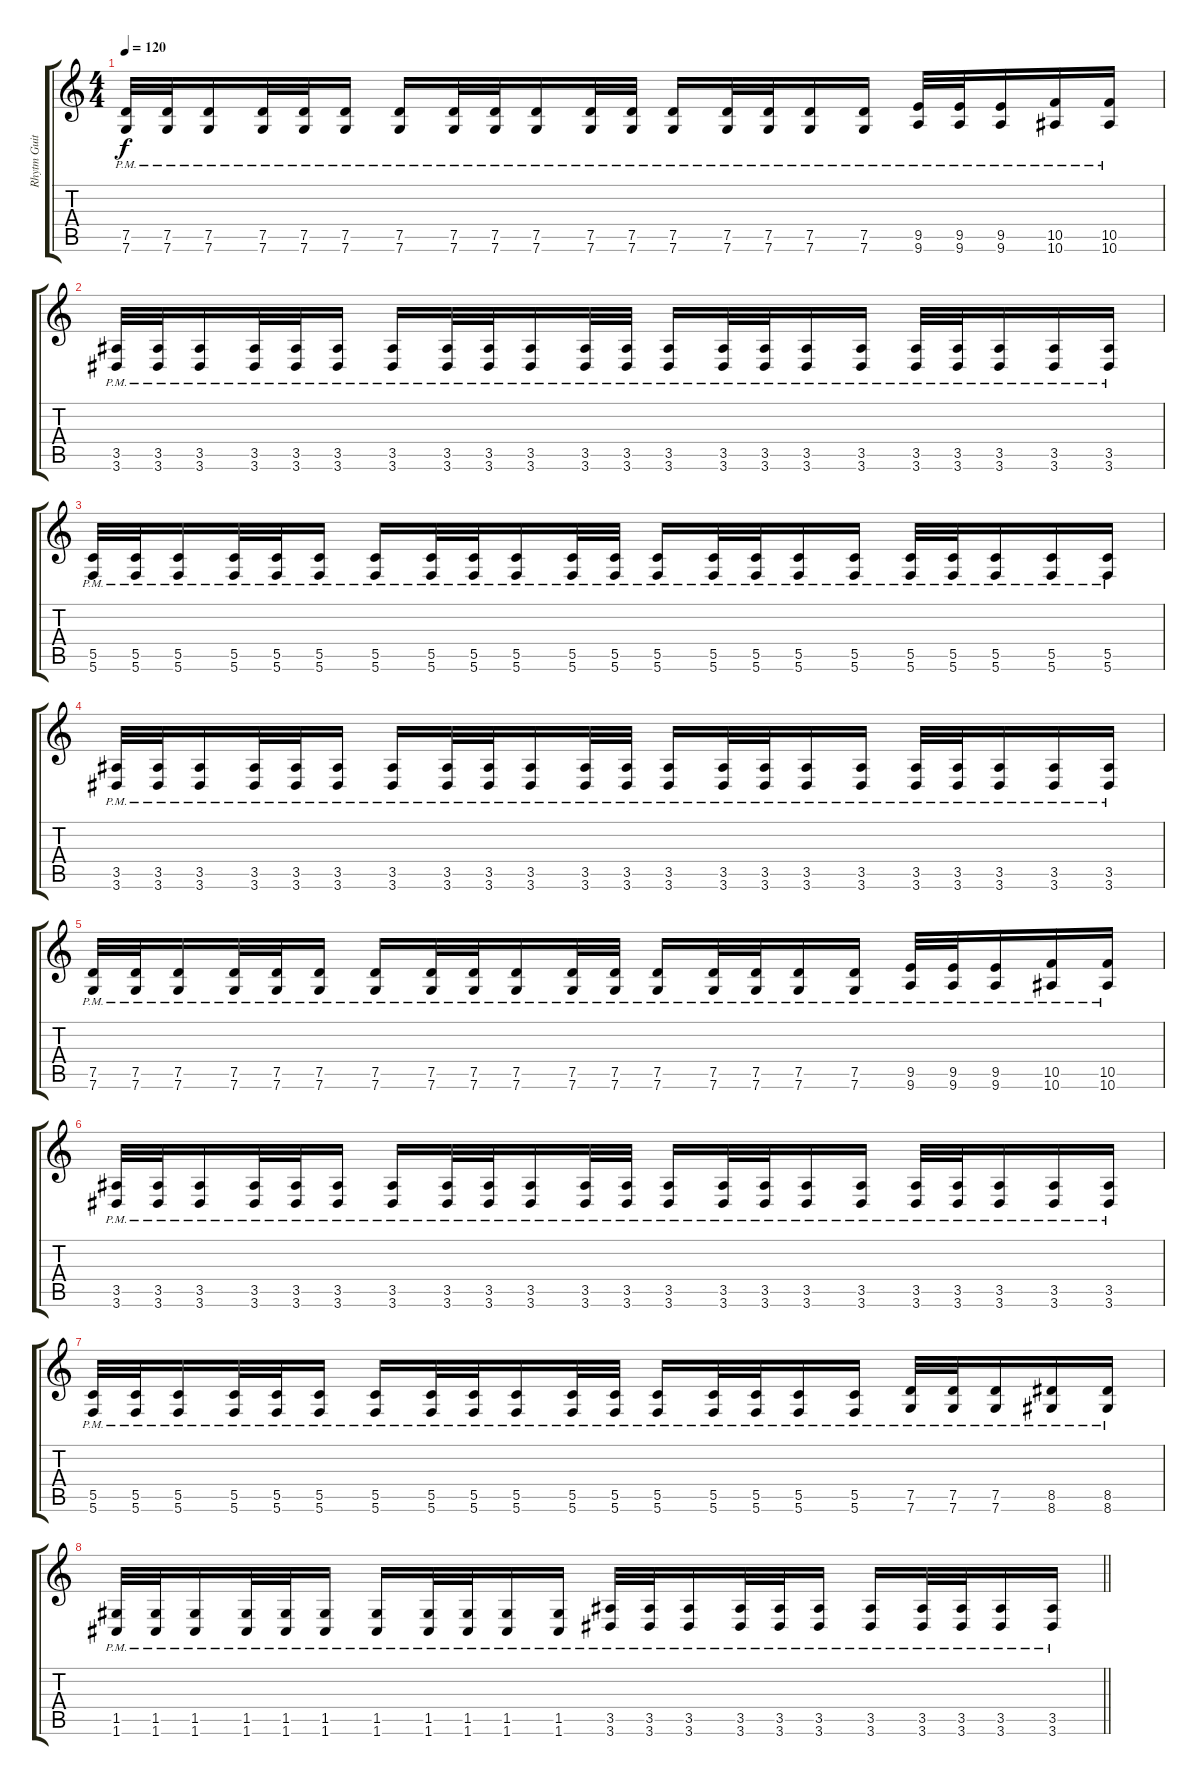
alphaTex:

\track ("Rhytm Guitar 2" "Rhytm Guit") {instrument overdrivenguitar}
\staff {score tabs}
\tuning (D4 A3 F3 C3 G2 C2) {hide}
\ts (4 4)
\tempo 120
\clef g2
\ks c
(7.5{pm} 7.6{pm}).32{dy f} (7.5{pm} 7.6{pm}).32 (7.5{pm} 7.6{pm}).16 (7.5{pm} 7.6{pm}).32 (7.5{pm} 7.6{pm}).32 (7.5{pm} 7.6{pm}).16 (7.5{pm} 7.6{pm}).16 (7.5{pm} 7.6{pm}).32 (7.5{pm} 7.6{pm}).32 (7.5{pm} 7.6{pm}).16 (7.5{pm} 7.6{pm}).32 (7.5{pm} 7.6{pm}).32 (7.5{pm} 7.6{pm}).16 (7.5{pm} 7.6{pm}).32 (7.5{pm} 7.6{pm}).32 (7.5{pm} 7.6{pm}).16 (7.5{pm} 7.6{pm}).16 (9.5{pm} 9.6{pm}).32 (9.5{pm} 9.6{pm}).32 (9.5{pm} 9.6{pm}).16 (10.5{pm} 10.6{pm}).16 (10.5{pm} 10.6{pm}).16 |
(3.5{pm} 3.6{pm}).32 (3.5{pm} 3.6{pm}).32 (3.5{pm} 3.6{pm}).16 (3.5{pm} 3.6{pm}).32 (3.5{pm} 3.6{pm}).32 (3.5{pm} 3.6{pm}).16 (3.5{pm} 3.6{pm}).16 (3.5{pm} 3.6{pm}).32 (3.5{pm} 3.6{pm}).32 (3.5{pm} 3.6{pm}).16 (3.5{pm} 3.6{pm}).32 (3.5{pm} 3.6{pm}).32 (3.5{pm} 3.6{pm}).16 (3.5{pm} 3.6{pm}).32 (3.5{pm} 3.6{pm}).32 (3.5{pm} 3.6{pm}).16 (3.5{pm} 3.6{pm}).16 (3.5{pm} 3.6{pm}).32 (3.5{pm} 3.6{pm}).32 (3.5{pm} 3.6{pm}).16 (3.5{pm} 3.6{pm}).16 (3.5{pm} 3.6{pm}).16 |
(5.5{pm} 5.6{pm}).32 (5.5{pm} 5.6{pm}).32 (5.5{pm} 5.6{pm}).16 (5.5{pm} 5.6{pm}).32 (5.5{pm} 5.6{pm}).32 (5.5{pm} 5.6{pm}).16 (5.5{pm} 5.6{pm}).16 (5.5{pm} 5.6{pm}).32 (5.5{pm} 5.6{pm}).32 (5.5{pm} 5.6{pm}).16 (5.5{pm} 5.6{pm}).32 (5.5{pm} 5.6{pm}).32 (5.5{pm} 5.6{pm}).16 (5.5{pm} 5.6{pm}).32 (5.5{pm} 5.6{pm}).32 (5.5{pm} 5.6{pm}).16 (5.5{pm} 5.6{pm}).16 (5.5{pm} 5.6{pm}).32 (5.5{pm} 5.6{pm}).32 (5.5{pm} 5.6).16 (5.5{pm} 5.6{pm}).16 (5.5{pm} 5.6{pm}).16 |
(3.5{pm} 3.6{pm}).32 (3.5{pm} 3.6{pm}).32 (3.5{pm} 3.6{pm}).16 (3.5{pm} 3.6{pm}).32 (3.5{pm} 3.6{pm}).32 (3.5{pm} 3.6{pm}).16 (3.5{pm} 3.6{pm}).16 (3.5{pm} 3.6{pm}).32 (3.5{pm} 3.6{pm}).32 (3.5{pm} 3.6{pm}).16 (3.5{pm} 3.6{pm}).32 (3.5{pm} 3.6{pm}).32 (3.5{pm} 3.6{pm}).16 (3.5{pm} 3.6{pm}).32 (3.5{pm} 3.6{pm}).32 (3.5{pm} 3.6{pm}).16 (3.5{pm} 3.6{pm}).16 (3.5{pm} 3.6{pm}).32 (3.5{pm} 3.6{pm}).32 (3.5{pm} 3.6{pm}).16 (3.5{pm} 3.6{pm}).16 (3.5{pm} 3.6{pm}).16 |
(7.5{pm} 7.6{pm}).32 (7.5{pm} 7.6{pm}).32 (7.5{pm} 7.6{pm}).16 (7.5{pm} 7.6{pm}).32 (7.5{pm} 7.6{pm}).32 (7.5{pm} 7.6{pm}).16 (7.5{pm} 7.6{pm}).16 (7.5{pm} 7.6{pm}).32 (7.5{pm} 7.6{pm}).32 (7.5{pm} 7.6{pm}).16 (7.5{pm} 7.6{pm}).32 (7.5{pm} 7.6{pm}).32 (7.5{pm} 7.6{pm}).16 (7.5{pm} 7.6{pm}).32 (7.5{pm} 7.6{pm}).32 (7.5{pm} 7.6{pm}).16 (7.5{pm} 7.6{pm}).16 (9.5{pm} 9.6{pm}).32 (9.5{pm} 9.6{pm}).32 (9.5{pm} 9.6{pm}).16 (10.5{pm} 10.6{pm}).16 (10.5{pm} 10.6{pm}).16 |
(3.5{pm} 3.6{pm}).32 (3.5{pm} 3.6{pm}).32 (3.5{pm} 3.6{pm}).16 (3.5{pm} 3.6{pm}).32 (3.5{pm} 3.6{pm}).32 (3.5{pm} 3.6{pm}).16 (3.5{pm} 3.6{pm}).16 (3.5{pm} 3.6{pm}).32 (3.5{pm} 3.6{pm}).32 (3.5{pm} 3.6{pm}).16 (3.5{pm} 3.6{pm}).32 (3.5{pm} 3.6{pm}).32 (3.5{pm} 3.6{pm}).16 (3.5{pm} 3.6{pm}).32 (3.5{pm} 3.6{pm}).32 (3.5{pm} 3.6{pm}).16 (3.5{pm} 3.6{pm}).16 (3.5{pm} 3.6{pm}).32 (3.5{pm} 3.6{pm}).32 (3.5{pm} 3.6{pm}).16 (3.5{pm} 3.6{pm}).16 (3.5{pm} 3.6{pm}).16 |
(5.5{pm} 5.6{pm}).32 (5.5{pm} 5.6{pm}).32 (5.5{pm} 5.6{pm}).16 (5.5{pm} 5.6{pm}).32 (5.5{pm} 5.6{pm}).32 (5.5{pm} 5.6{pm}).16 (5.5{pm} 5.6{pm}).16 (5.5{pm} 5.6{pm}).32 (5.5{pm} 5.6{pm}).32 (5.5{pm} 5.6{pm}).16 (5.5{pm} 5.6{pm}).32 (5.5{pm} 5.6{pm}).32 (5.5{pm} 5.6{pm}).16 (5.5{pm} 5.6{pm}).32 (5.5{pm} 5.6{pm}).32 (5.5{pm} 5.6{pm}).16 (5.5{pm} 5.6{pm}).16 (7.5{pm} 7.6{pm}).32 (7.5{pm} 7.6{pm}).32 (7.5{pm} 7.6).16 (8.5{pm} 8.6{pm}).16 (8.5{pm} 8.6{pm}).16 |
\barLineRight lightlight
(1.5{pm} 1.6{pm}).32 (1.5{pm} 1.6{pm}).32 (1.5{pm} 1.6{pm}).16 (1.5{pm} 1.6{pm}).32 (1.5{pm} 1.6{pm}).32 (1.5{pm} 1.6{pm}).16 (1.5{pm} 1.6{pm}).16 (1.5{pm} 1.6{pm}).32 (1.5{pm} 1.6{pm}).32 (1.5{pm} 1.6{pm}).16 (1.5{pm} 1.6{pm}).16 (3.5{pm} 3.6{pm}).32 (3.5{pm} 3.6{pm}).32 (3.5{pm} 3.6{pm}).16 (3.5{pm} 3.6{pm}).32 (3.5{pm} 3.6{pm}).32 (3.5{pm} 3.6{pm}).16 (3.5{pm} 3.6{pm}).16 (3.5{pm} 3.6{pm}).32 (3.5{pm} 3.6{pm}).32 (3.5{pm} 3.6{pm}).16 (3.5{pm} 3.6{pm}).16
